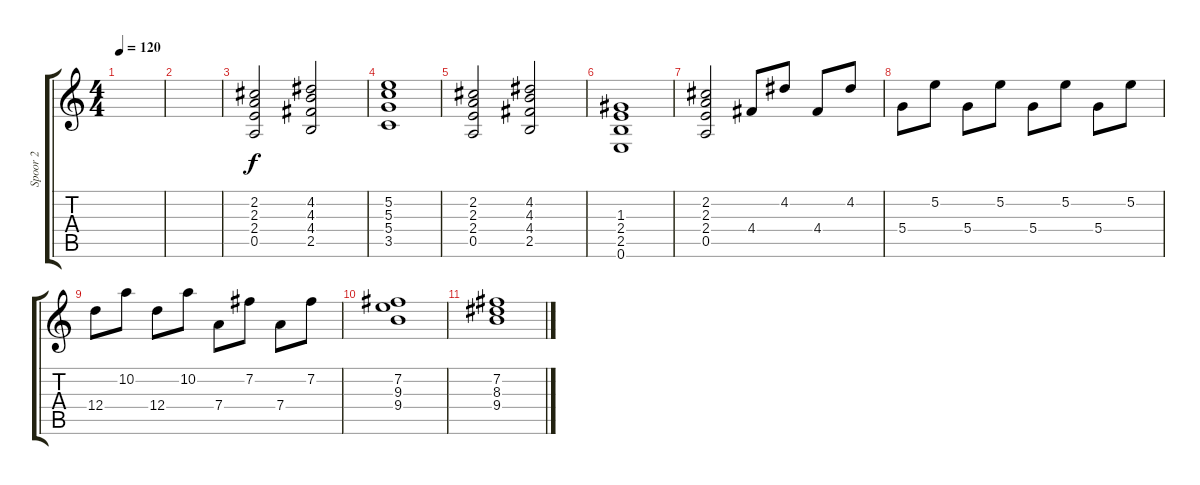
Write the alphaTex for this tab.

\track ("Spoor 2" "Spoor 2") {instrument overdrivenguitar}
\staff {score tabs}
\tuning (E4 B3 G3 D3 A2 E2) {hide}
\ts (4 4)
\tempo 120
\clef g2
\ks c
|
|
(2.2 2.3 2.4 0.5).2 (4.2 4.3 4.4 2.5).2 |
(5.2 5.3 5.4 3.5).1 |
(2.2 2.3 2.4 0.5).2 (4.2 4.3 4.4 2.5).2 |
(1.3 2.4 2.5 0.6).1 |
(2.2 2.3 2.4 0.5).2 4.4.8 4.2.8 4.4.8 4.2.8 |
5.4.8 5.2.8 5.4.8 5.2.8 5.4.8 5.2.8 5.4.8 5.2.8 |
12.4.8 10.2.8 12.4.8 10.2.8 7.4.8 7.2.8 7.4.8 7.2.8 |
(7.2 9.3 9.4).1 |
(7.2 8.3 9.4).1
